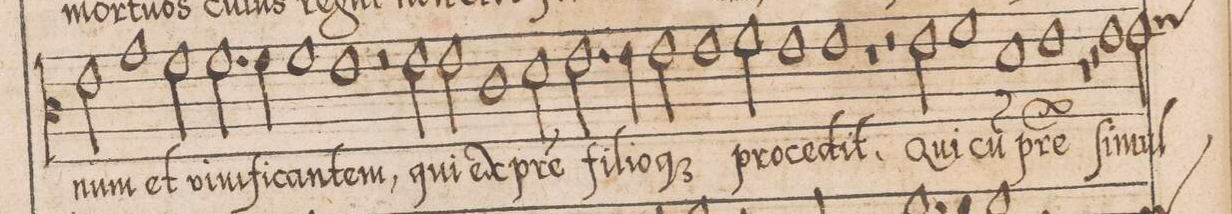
**kern	**text
*I"CANTVS	*
*clefC3	*
*k[]	*
*met(C|)	*
*M2/1	*
2e\	-nu(m)
1g\	(et)
=101-	=101-
2f\	vi-
2.f\	-ui-
4f\	-fi-
=102-	=102-
1f\	-can-
1e\	-tem
=103-	=103-
2r	.
2e\	Qui
2e\	ex
1c\	pat-
=104-	=104-
2d\	-re
2.e\	fi-
4e\	-li-
=105-	=105-
2e\	-o-
1e\	-q(ue)
*custos:e	*
2f\	pro-
=106-	=106-
1e\	-ce-
1e\	-dit
=107-	=107-
1r	.
2r	.
2e\	Qui
=108-	=108-
1f\	cu(m)
1d\	p(at)-
=109-	=109-
1e\	-re
1r	.
=110-	=110-
2r	.
1e\	ſi-
2e\	-mul
=111-	=111-
*-	*-
